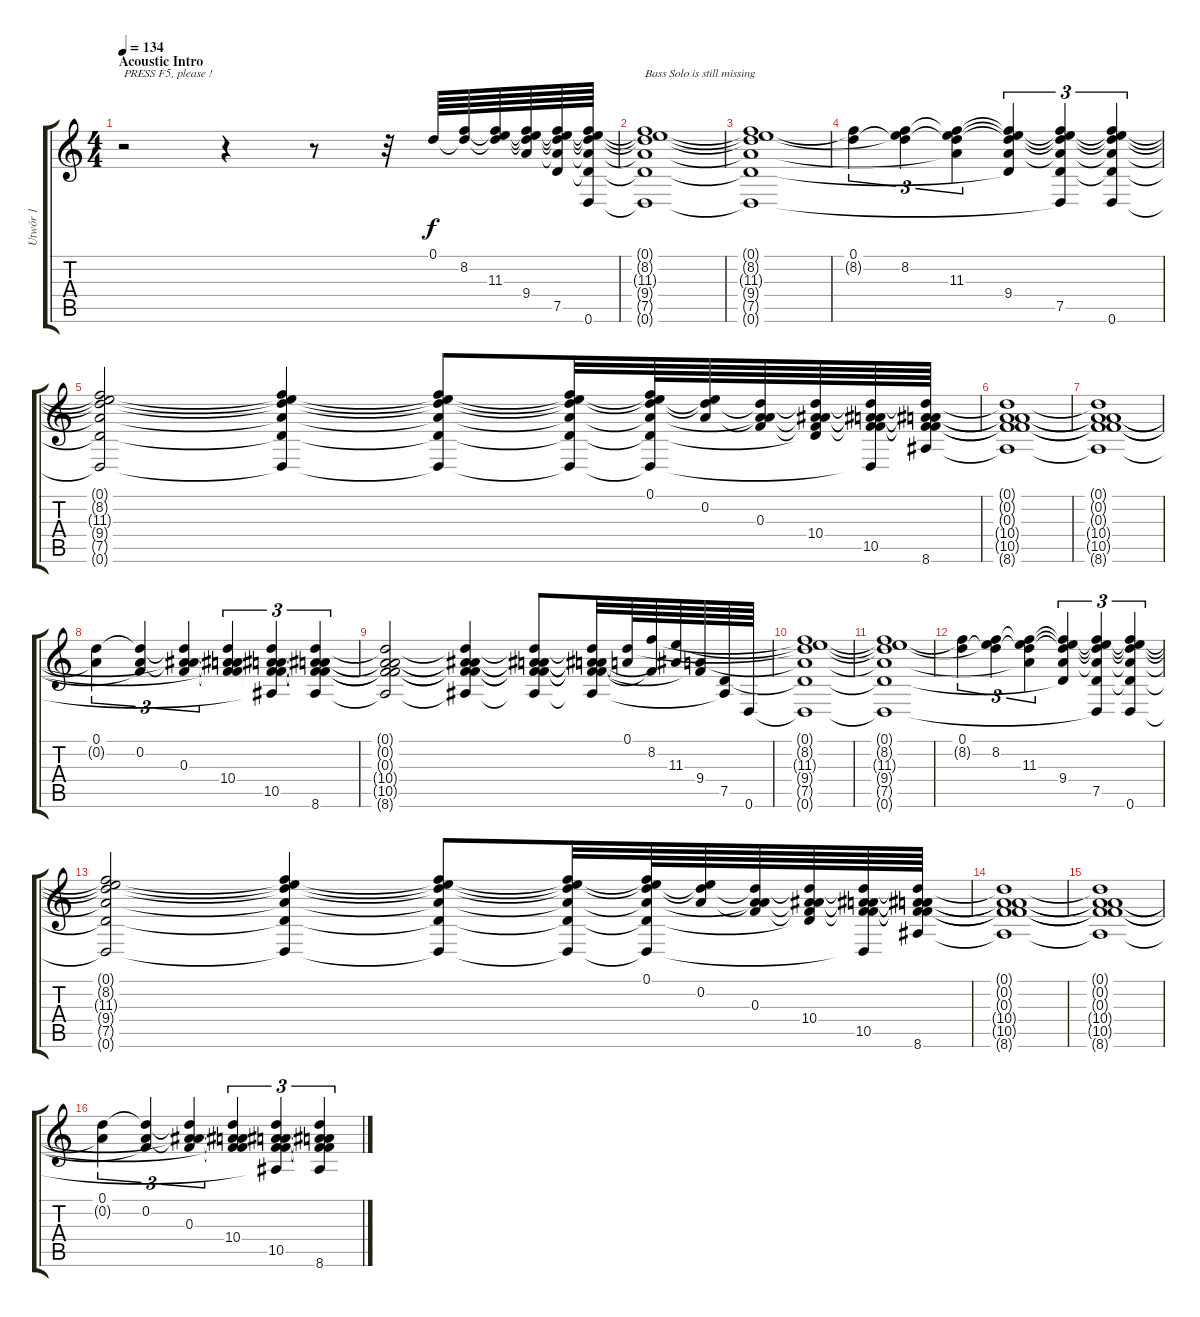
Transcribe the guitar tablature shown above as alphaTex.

\track ("Utwór 1" "Utwór 1") {instrument acousticguitarnylon}
\staff {score tabs}
\tuning (D4 A3 F3 C3 G2 D2) {hide}
\ts (4 4)
\section ("" "Acoustic Intro")
\tempo 134
\clef g2
\ks c
r.2{txt "PRESS F5, please ! " dy f instrument acousticguitarnylon} r.4 r.8 r.32 0.1.64 (0.1{t} 8.2).64 (0.1{t} 8.2{t} 11.3).64 (0.1{t} 8.2{t} 11.3{t} 9.4).64 (0.1{t} 8.2{t} 11.3{t} 9.4{t} 7.5).64 (0.1{t} 8.2{t} 11.3{t} 9.4{t} 7.5{t} 0.6).64 |
(0.1{t} 8.2{t} 11.3{t} 9.4{t} 7.5{t} 0.6{t}).1{txt "Bass Solo is still missing"} |
(0.1{t} 8.2{t} 11.3{t} 9.4{t} 7.5{t} 0.6{t}).1 |
(0.1 8.2{t}).4{tu (3 2)} (0.1{t} 8.2 11.3{t}).4{tu (3 2)} (0.1{t} 8.2{t} 11.3 9.4{t}).4{tu (3 2)} (0.1{t} 8.2{t} 11.3{t} 9.4 7.5{t}).4{tu (3 2)} (0.1{t} 8.2{t} 11.3{t} 9.4{t} 7.5 0.6{t}).4{tu (3 2)} (0.1{t} 8.2{t} 11.3{t} 9.4{t} 7.5{t} 0.6).4{tu (3 2)} |
(0.1{t} 8.2{t} 11.3{t} 9.4{t} 7.5{t} 0.6{t}).2 (0.1{t} 8.2{t} 11.3{t} 9.4{t} 7.5{t} 0.6{t}).4 (0.1{t} 8.2{t} 11.3{t} 9.4{t} 7.5{t} 0.6{t}).8 (0.1{t} 8.2{t} 11.3{t} 9.4{t} 7.5{t} 0.6{t}).32 (0.1 8.2{t} 11.3{t} 9.4{t} 7.5{t} 0.6{t}).64 (0.1{t} 0.2 11.3{t}).64 (0.1{t} 0.2{t} 0.3 9.4{t}).64 (0.1{t} 0.2{t} 0.3{t} 10.4 7.5{t}).64 (0.1{t} 0.2{t} 0.3{t} 10.4{t} 10.5 0.6{t}).64 (0.1{t} 0.2{t} 0.3{t} 10.4{t} 10.5{t} 8.6).64 |
(0.1{t} 0.2{t} 0.3{t} 10.4{t} 10.5{t} 8.6{t}).1 |
(0.1{t} 0.2{t} 0.3{t} 10.4{t} 10.5{t} 8.6{t}).1 |
(0.1 0.2{t}).4{tu (3 2)} (0.1{t} 0.2 0.3{t}).4{tu (3 2)} (0.1{t} 0.2{t} 0.3 10.4{t}).4{tu (3 2)} (0.1{t} 0.2{t} 0.3{t} 10.4 10.5{t}).4{tu (3 2)} (0.1{t} 0.2{t} 0.3{t} 10.4{t} 10.5 8.6{t}).4{tu (3 2)} (0.1{t} 0.2{t} 0.3{t} 10.4{t} 10.5{t} 8.6).4{tu (3 2)} |
(0.1{t} 0.2{t} 0.3{t} 10.4{t} 10.5{t} 8.6{t}).2 (0.1{t} 0.2{t} 0.3{t} 10.4{t} 10.5{t} 8.6{t}).4 (0.1{t} 0.2{t} 0.3{t} 10.4{t} 10.5{t} 8.6{t}).8 (0.1{t} 0.2{t} 0.3{t} 10.4{t} 10.5{t} 8.6{t}).32 (0.1 0.2{t}).64 (8.2 0.3{t}).64 (11.3 10.4{t}).64 (9.4 10.5{t}).64 (7.5 8.6{t}).64 0.6.64 |
(0.1{t} 8.2{t} 11.3{t} 9.4{t} 7.5{t} 0.6{t}).1 |
(0.1{t} 8.2{t} 11.3{t} 9.4{t} 7.5{t} 0.6{t}).1 |
(0.1 8.2{t}).4{tu (3 2)} (0.1{t} 8.2 11.3{t}).4{tu (3 2)} (0.1{t} 8.2{t} 11.3 9.4{t}).4{tu (3 2)} (0.1{t} 8.2{t} 11.3{t} 9.4 7.5{t}).4{tu (3 2)} (0.1{t} 8.2{t} 11.3{t} 9.4{t} 7.5 0.6{t}).4{tu (3 2)} (0.1{t} 8.2{t} 11.3{t} 9.4{t} 7.5{t} 0.6).4{tu (3 2)} |
(0.1{t} 8.2{t} 11.3{t} 9.4{t} 7.5{t} 0.6{t}).2 (0.1{t} 8.2{t} 11.3{t} 9.4{t} 7.5{t} 0.6{t}).4 (0.1{t} 8.2{t} 11.3{t} 9.4{t} 7.5{t} 0.6{t}).8 (0.1{t} 8.2{t} 11.3{t} 9.4{t} 7.5{t} 0.6{t}).32 (0.1 8.2{t} 11.3{t} 9.4{t} 7.5{t} 0.6{t}).64 (0.1{t} 0.2 11.3{t}).64 (0.1{t} 0.2{t} 0.3 9.4{t}).64 (0.1{t} 0.2{t} 0.3{t} 10.4 7.5{t}).64 (0.1{t} 0.2{t} 0.3{t} 10.4{t} 10.5 0.6{t}).64 (0.1{t} 0.2{t} 0.3{t} 10.4{t} 10.5{t} 8.6).64 |
(0.1{t} 0.2{t} 0.3{t} 10.4{t} 10.5{t} 8.6{t}).1 |
(0.1{t} 0.2{t} 0.3{t} 10.4{t} 10.5{t} 8.6{t}).1 |
(0.1 0.2{t}).4{tu (3 2)} (0.1{t} 0.2 0.3{t}).4{tu (3 2)} (0.1{t} 0.2{t} 0.3 10.4{t}).4{tu (3 2)} (0.1{t} 0.2{t} 0.3{t} 10.4 10.5{t}).4{tu (3 2)} (0.1{t} 0.2{t} 0.3{t} 10.4{t} 10.5 8.6{t}).4{tu (3 2)} (0.1{t} 0.2{t} 0.3{t} 10.4{t} 10.5{t} 8.6).4{tu (3 2)}
